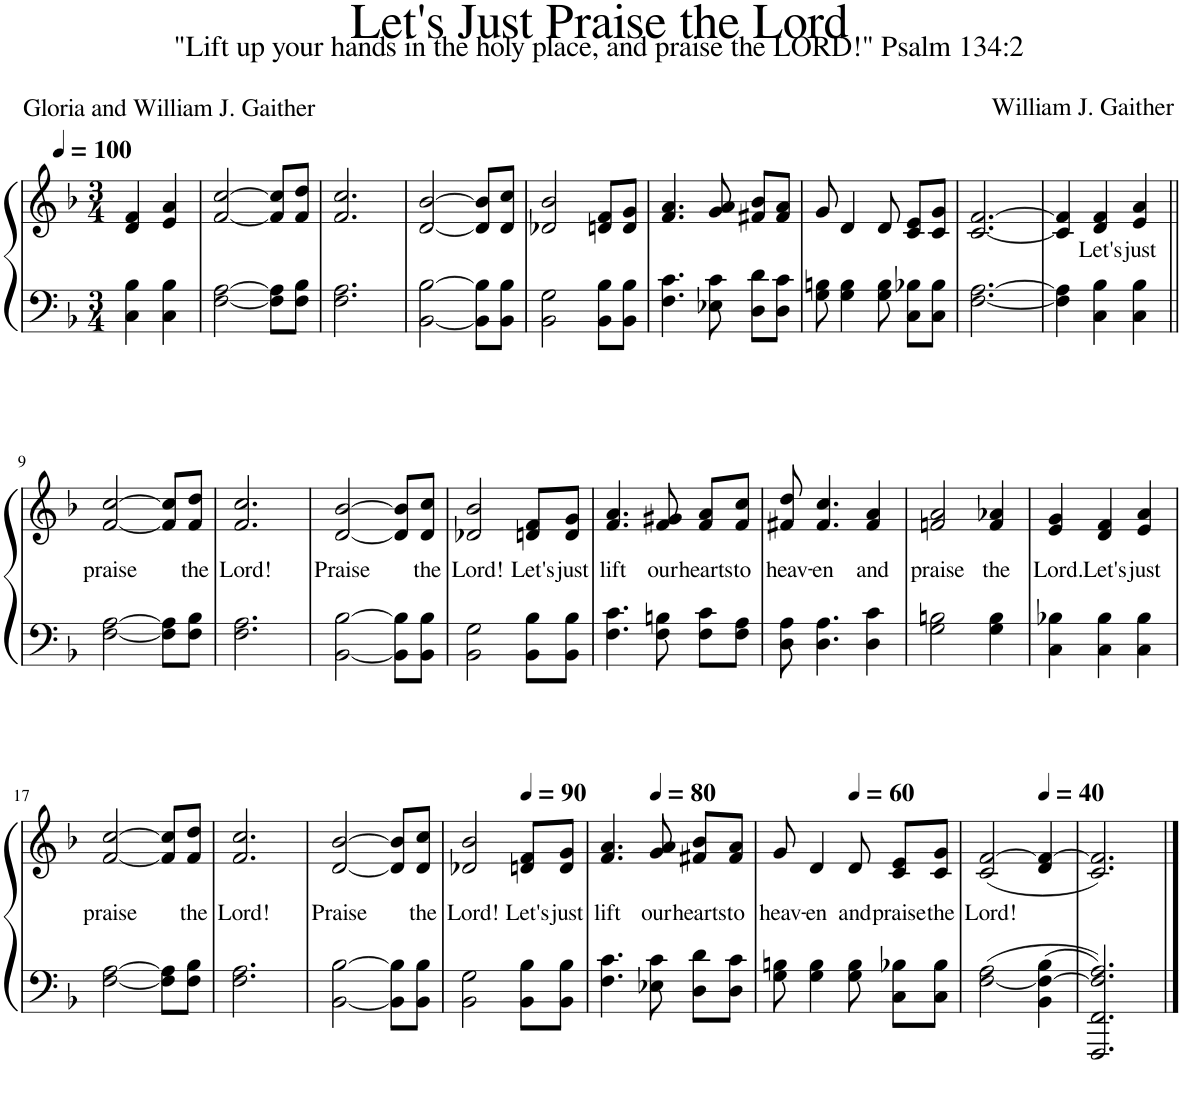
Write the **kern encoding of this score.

**kern	**kern	**text
*part1	*part1	*part1
*staff2	*staff1	*staff1
*I"Piano	*	*
*I'Pno.	*	*
*clefF4	*clefG2	*
*k[b-]	*k[b-]	*
*M3/4	*M3/4	*
*MM100	*MM100	*
=	=	=
4C\ 4B-\	4d/ 4f/	.
4C\ 4B-\	4e/ 4a/	.
=1	=1	=1
[2F\ [2A\	[2f/ [2cc/	.
8F\] 8A\]L	8f/] 8cc/]L	.
8F\ 8B-\J	8f/ 8dd/J	.
=2	=2	=2
2.F\ 2.A\	2.f/ 2.cc/	.
=3	=3	=3
[2BB-\ [2B-\	[2d/ [2b-/	.
8BB-\] 8B-\]L	8d/] 8b-/]L	.
8BB-\ 8B-\J	8d/ 8cc/J	.
=4	=4	=4
2BB-\ 2G\	2d-X/ 2b-/	.
8BB-\ 8B-\L	8dn/ 8f/L	.
8BB-\ 8B-\J	8d/ 8g/J	.
=5	=5	=5
4.F\ 4.c\	4.f/ 4.a/	.
8E-X\ 8c\	8g/ 8a/	.
8D\ 8d\L	8f#X/ 8b-/L	.
8D\ 8c\J	8f#/ 8a/J	.
=6	=6	=6
8G\ 8Bn\	8g/	.
4G\ 4B\	4d/	.
8G\ 8B\	8d/	.
8C\ 8B-X\L	8c/ 8e/L	.
8C\ 8B-\J	8c/ 8g/J	.
=7	=7	=7
[2.F\ [2.A\	[2.c/ [2.f/	.
=8	=8	=8
4F\] 4A\]	4c/] 4f/]	.
!	!	!LO:LY:b
4C\ 4B-\	4d/ 4f/	Let's
!	!	!LO:LY:b
4C\ 4B-\	4e/ 4a/	just
!!LO:LB:g=z
=9||	=9||	=9||
!	!	!LO:LY:b
[2F\ [2A\	[2f/ [2cc/	praise
8F\] 8A\]L	8f/] 8cc/]L	.
!	!	!LO:LY:b
8F\ 8B-\J	8f/ 8dd/J	the
=10	=10	=10
!	!	!LO:LY:b
2.F\ 2.A\	2.f/ 2.cc/	Lord!
=11	=11	=11
!	!	!LO:LY:b
[2BB-\ [2B-\	[2d/ [2b-/	Praise
8BB-\] 8B-\]L	8d/] 8b-/]L	.
!	!	!LO:LY:b
8BB-\ 8B-\J	8d/ 8cc/J	the
=12	=12	=12
!	!	!LO:LY:b
2BB-\ 2G\	2d-X/ 2b-/	Lord!
!	!	!LO:LY:b
8BB-\ 8B-\L	8dn/ 8f/L	Let's
!	!	!LO:LY:b
8BB-\ 8B-\J	8d/ 8g/J	just
=13	=13	=13
!	!	!LO:LY:b
4.F\ 4.c\	4.f/ 4.a/	lift
!	!	!LO:LY:b
8F\ 8Bn\	8f/ 8g#X/	our
!	!	!LO:LY:b
8F\ 8c\L	8f/ 8a/L	hearts
!	!	!LO:LY:b
8F\ 8A\J	8f/ 8cc/J	to
=14	=14	=14
!	!	!LO:LY:b
8D\ 8A\	8f#X/ 8dd/	heav-
!	!	!LO:LY:b
4.D\ 4.A\	4.f#/ 4.cc/	-en
!	!	!LO:LY:b
4D\ 4c\	4f#/ 4a/	and
=15	=15	=15
!	!	!LO:LY:b
2G\ 2Bn\	2fn/ 2a/	praise
!	!	!LO:LY:b
4G\ 4B\	4f/ 4a-X/	the
=16	=16	=16
!	!	!LO:LY:b
4C\ 4B-X\	4e/ 4g/	Lord.
!	!	!LO:LY:b
4C\ 4B-\	4d/ 4f/	Let's
!	!	!LO:LY:b
4C\ 4B-\	4e/ 4a/	just
!!LO:LB:g=z
=17	=17	=17
!	!	!LO:LY:b
[2F\ [2A\	[2f/ [2cc/	praise
8F\] 8A\]L	8f/] 8cc/]L	.
!	!	!LO:LY:b
8F\ 8B-\J	8f/ 8dd/J	the
=18	=18	=18
!	!	!LO:LY:b
2.F\ 2.A\	2.f/ 2.cc/	Lord!
=19	=19	=19
!	!	!LO:LY:b
[2BB-\ [2B-\	[2d/ [2b-/	Praise
8BB-\] 8B-\]L	8d/] 8b-/]L	.
!	!	!LO:LY:b
8BB-\ 8B-\J	8d/ 8cc/J	the
=20	=20	=20
!	!	!LO:LY:b
2BB-\ 2G\	2d-X/ 2b-/	Lord!
*	*MM90	*
!	!	!LO:LY:b
8BB-\ 8B-\L	8dn/ 8f/L	Let's
!	!	!LO:LY:b
8BB-\ 8B-\J	8d/ 8g/J	just
=21	=21	=21
!	!	!LO:LY:b
4.F\ 4.c\	4.f/ 4.a/	lift
*	*MM80	*
!	!	!LO:LY:b
8E-X\ 8c\	8g/ 8a/	our
!	!	!LO:LY:b
8D\ 8d\L	8f#X/ 8b-/L	hearts
!	!	!LO:LY:b
8D\ 8c\J	8f#/ 8a/J	to
=22	=22	=22
!	!	!LO:LY:b
8G\ 8Bn\	8g/	heav-
!	!	!LO:LY:b
4G\ 4B\	4d/	-en
*	*MM60	*
!	!	!LO:LY:b
8G\ 8B\	8d/	and
!	!	!LO:LY:b
8C\ 8B-X\L	8c/ 8e/L	praise
!	!	!LO:LY:b
8C\ 8B-\J	8c/ 8g/J	the
=23	=23	=23
!	!	!LO:LY:b
[2F\ 2A\	(<2c/ [2f/	Lord!
*	*MM40	*
4BB-\ 4F\_ 4B-\	4d/ 4f/_	.
=24	=24	=24
2.FFF/ 2.FF/ 2.F/] 2.A/	2.c/ 2.f/])	.
==	==	==
*-	*-	*-
